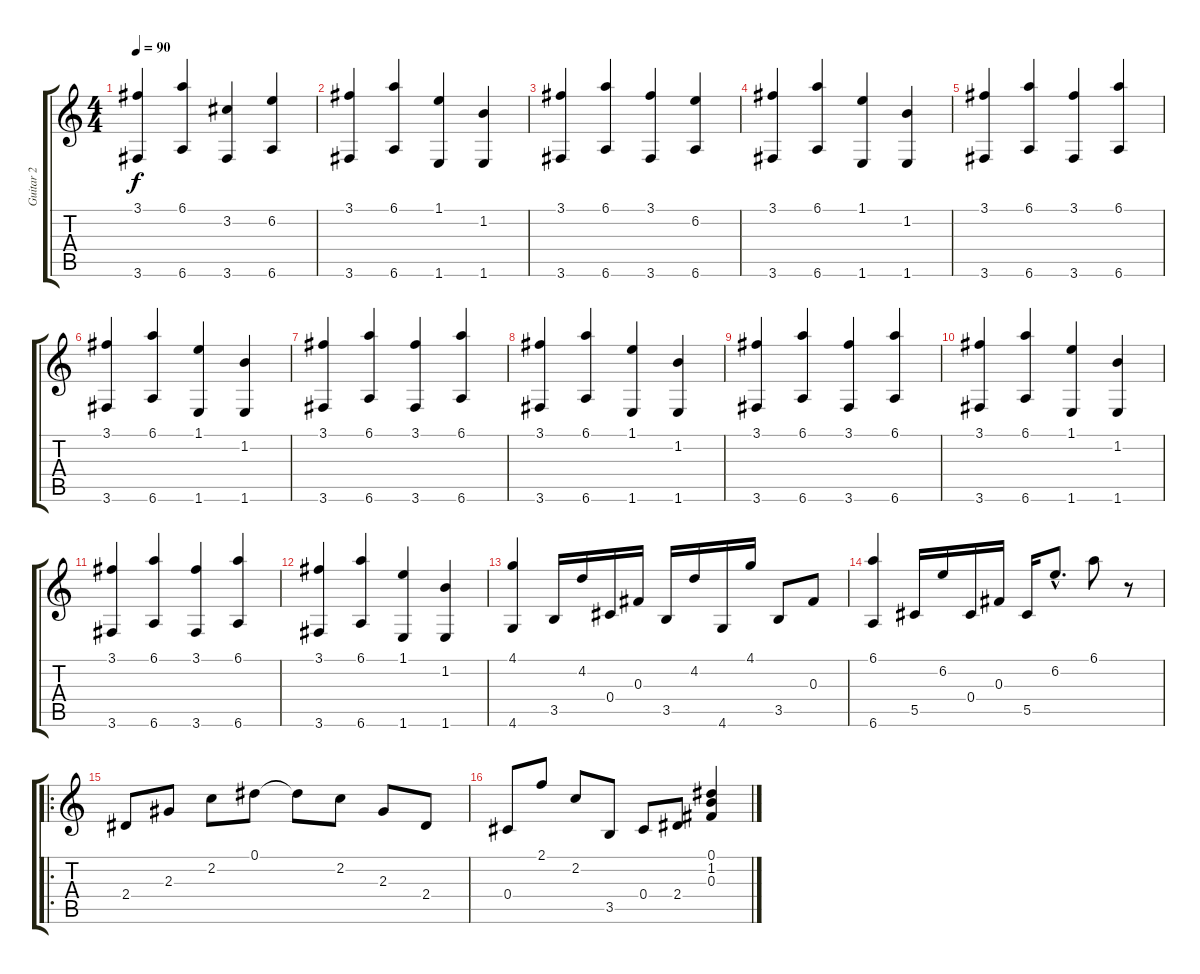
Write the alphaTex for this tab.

\track ("Guitar 2" "Guitar 2") {instrument acousticguitarsteel}
\staff {score tabs}
\tuning (Eb4 Bb3 Gb3 Db3 Ab2 Eb2) {hide}
\ts (4 4)
\tempo 90
\clef g2
\ks c
(3.1 3.6).4{dy f} (6.1 6.6).4 (3.2 3.6).4 (6.2 6.6).4 |
(3.1 3.6).4 (6.1 6.6).4 (1.1 1.6).4 (1.2 1.6).4 |
(3.1 3.6).4 (6.1 6.6).4 (3.1 3.6).4 (6.2 6.6).4 |
(3.1 3.6).4 (6.1 6.6).4 (1.1 1.6).4 (1.2 1.6).4 |
(3.1 3.6).4 (6.1 6.6).4 (3.1 3.6).4 (6.1 6.6).4 |
(3.1 3.6).4 (6.1 6.6).4 (1.1 1.6).4 (1.2 1.6).4 |
(3.1 3.6).4 (6.1 6.6).4 (3.1 3.6).4 (6.1 6.6).4 |
(3.1 3.6).4 (6.1 6.6).4 (1.1 1.6).4 (1.2 1.6).4 |
(3.1 3.6).4 (6.1 6.6).4 (3.1 3.6).4 (6.1 6.6).4 |
(3.1 3.6).4 (6.1 6.6).4 (1.1 1.6).4 (1.2 1.6).4 |
(3.1 3.6).4 (6.1 6.6).4 (3.1 3.6).4 (6.1 6.6).4 |
(3.1 3.6).4 (6.1 6.6).4 (1.1 1.6).4 (1.2 1.6).4 |
(4.1 4.6).4 3.5.16 4.2.16 0.4.16 0.3.16 3.5.16 4.2.16 4.6.16 4.1.16 3.5.8 0.3.8 |
(6.1 6.6).4 5.5.16 6.2.16 0.4.16 0.3.16 5.5.16 6.2{hac}.8{d} 6.1.8 r.8 |
\ro
2.4.8 2.3.8 2.2.8 0.1.8 0.1{t}.8 2.2.8 2.3.8 2.4.8 |
0.4.8 2.1.8 2.2.8 3.5.8 0.4.8 2.4.8 (0.1 1.2 0.3).4
